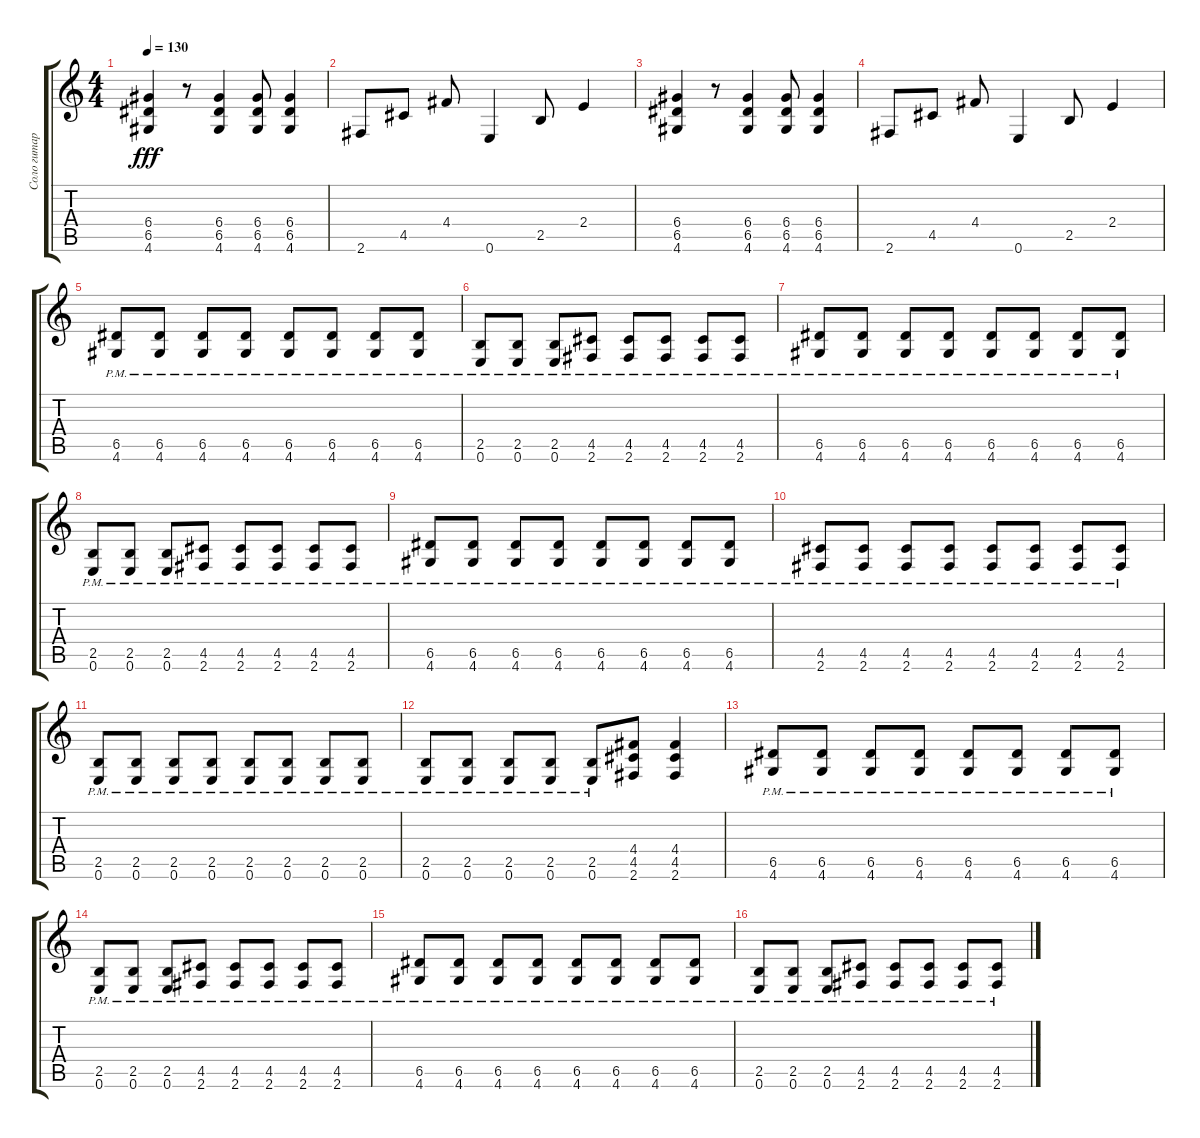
\track ("Соло гитара" "Соло гитар") {instrument distortionguitar}
\staff {score tabs}
\tuning (E4 B3 G3 D3 A2 E2) {hide}
\ts (4 4)
\tempo 130
\clef g2
\ks c
(6.4 6.5 4.6).4{dy fff} r.8 (6.4 6.5 4.6).4 (6.4 6.5 4.6).8 (6.4 6.5 4.6).4 |
2.6.8 4.5.8 4.4.8 0.6.4 2.5.8 2.4.4 |
(6.4 6.5 4.6).4 r.8 (6.4 6.5 4.6).4 (6.4 6.5 4.6).8 (6.4 6.5 4.6).4 |
2.6.8 4.5.8 4.4.8 0.6.4 2.5.8 2.4.4 |
(6.5{pm} 4.6{pm}).8 (6.5{pm} 4.6{pm}).8 (6.5{pm} 4.6{pm}).8 (6.5{pm} 4.6{pm}).8 (6.5{pm} 4.6{pm}).8 (6.5{pm} 4.6{pm}).8 (6.5{pm} 4.6{pm}).8 (6.5{pm} 4.6{pm}).8 |
(2.5{pm} 0.6{pm}).8 (2.5{pm} 0.6{pm}).8 (2.5{pm} 0.6{pm}).8 (4.5{pm} 2.6{pm}).8 (4.5{pm} 2.6{pm}).8 (4.5{pm} 2.6{pm}).8 (4.5{pm} 2.6{pm}).8 (4.5{pm} 2.6{pm}).8 |
(6.5{pm} 4.6{pm}).8 (6.5{pm} 4.6{pm}).8 (6.5{pm} 4.6{pm}).8 (6.5{pm} 4.6{pm}).8 (6.5{pm} 4.6{pm}).8 (6.5{pm} 4.6{pm}).8 (6.5{pm} 4.6{pm}).8 (6.5{pm} 4.6{pm}).8 |
(2.5{pm} 0.6{pm}).8 (2.5{pm} 0.6{pm}).8 (2.5{pm} 0.6{pm}).8 (4.5{pm} 2.6{pm}).8 (4.5{pm} 2.6{pm}).8 (4.5{pm} 2.6{pm}).8 (4.5{pm} 2.6{pm}).8 (4.5{pm} 2.6{pm}).8 |
(6.5{pm} 4.6{pm}).8 (6.5{pm} 4.6{pm}).8 (6.5{pm} 4.6{pm}).8 (6.5{pm} 4.6{pm}).8 (6.5{pm} 4.6{pm}).8 (6.5{pm} 4.6{pm}).8 (6.5{pm} 4.6{pm}).8 (6.5{pm} 4.6{pm}).8 |
(4.5{pm} 2.6{pm}).8 (4.5{pm} 2.6{pm}).8 (4.5{pm} 2.6{pm}).8 (4.5{pm} 2.6{pm}).8 (4.5{pm} 2.6{pm}).8 (4.5{pm} 2.6{pm}).8 (4.5{pm} 2.6{pm}).8 (4.5{pm} 2.6{pm}).8 |
(2.5{pm} 0.6{pm}).8 (2.5{pm} 0.6{pm}).8 (2.5{pm} 0.6{pm}).8 (2.5{pm} 0.6{pm}).8 (2.5{pm} 0.6{pm}).8 (2.5{pm} 0.6{pm}).8 (2.5{pm} 0.6{pm}).8 (2.5{pm} 0.6{pm}).8 |
(2.5{pm} 0.6{pm}).8 (2.5{pm} 0.6{pm}).8 (2.5{pm} 0.6{pm}).8 (2.5{pm} 0.6{pm}).8 (2.5{pm} 0.6{pm}).8 (4.4 4.5 2.6).8 (4.4 4.5 2.6).4 |
(6.5{pm} 4.6{pm}).8 (6.5{pm} 4.6{pm}).8 (6.5{pm} 4.6{pm}).8 (6.5{pm} 4.6{pm}).8 (6.5{pm} 4.6{pm}).8 (6.5{pm} 4.6{pm}).8 (6.5{pm} 4.6{pm}).8 (6.5{pm} 4.6{pm}).8 |
(2.5{pm} 0.6{pm}).8 (2.5{pm} 0.6{pm}).8 (2.5{pm} 0.6{pm}).8 (4.5{pm} 2.6{pm}).8 (4.5{pm} 2.6{pm}).8 (4.5{pm} 2.6{pm}).8 (4.5{pm} 2.6{pm}).8 (4.5{pm} 2.6{pm}).8 |
(6.5{pm} 4.6{pm}).8 (6.5{pm} 4.6{pm}).8 (6.5{pm} 4.6{pm}).8 (6.5{pm} 4.6{pm}).8 (6.5{pm} 4.6{pm}).8 (6.5{pm} 4.6{pm}).8 (6.5{pm} 4.6{pm}).8 (6.5{pm} 4.6{pm}).8 |
(2.5{pm} 0.6{pm}).8 (2.5{pm} 0.6{pm}).8 (2.5{pm} 0.6{pm}).8 (4.5{pm} 2.6{pm}).8 (4.5{pm} 2.6{pm}).8 (4.5{pm} 2.6{pm}).8 (4.5{pm} 2.6{pm}).8 (4.5{pm} 2.6{pm}).8
